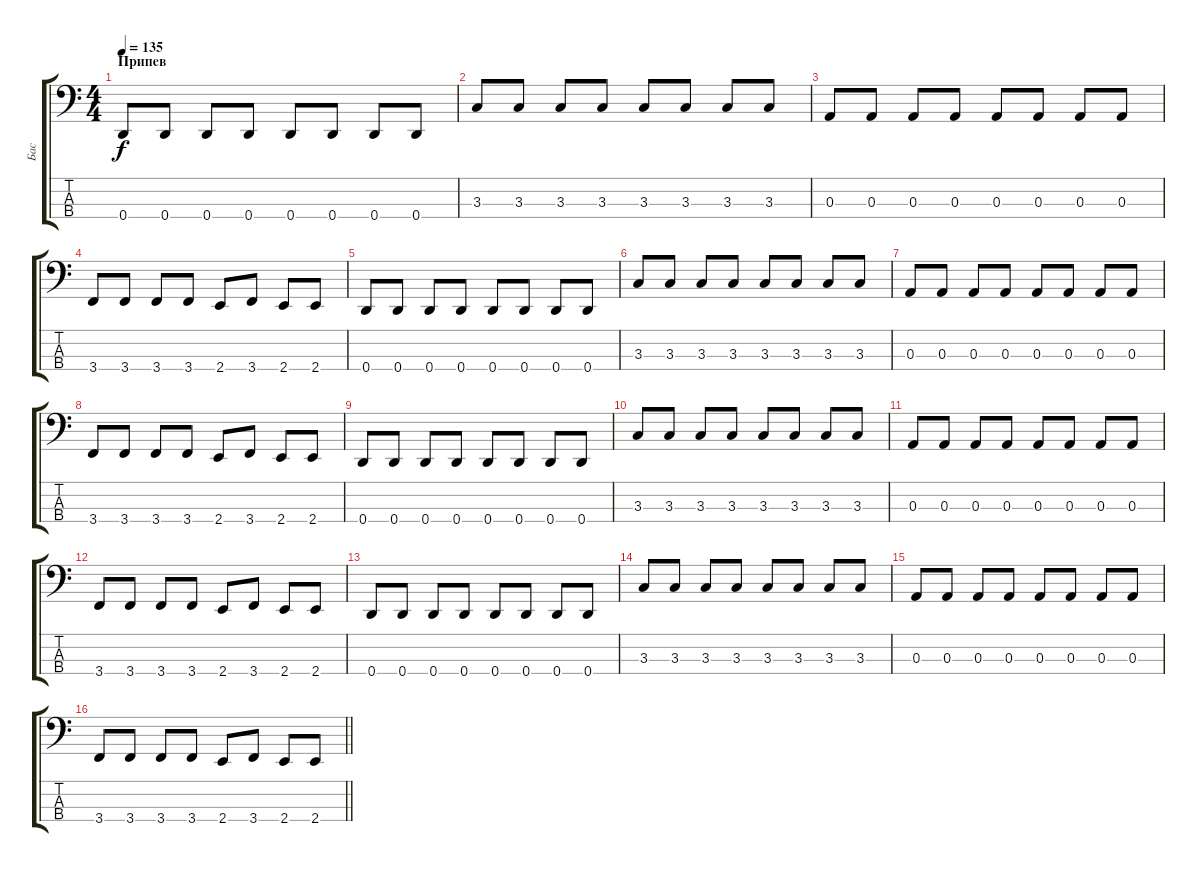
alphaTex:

\track ("Бас" "Бас") {instrument electricbassfinger}
\staff {score tabs}
\tuning (G2 D2 A1 D1) {hide}
\ts (4 4)
\section ("" "Припев")
\tempo 135
\clef f4
\ks c
0.4.8{dy f} 0.4.8 0.4.8 0.4.8 0.4.8 0.4.8 0.4.8 0.4.8 |
3.3.8 3.3.8 3.3.8 3.3.8 3.3.8 3.3.8 3.3.8 3.3.8 |
0.3.8 0.3.8 0.3.8 0.3.8 0.3.8 0.3.8 0.3.8 0.3.8 |
3.4.8 3.4.8 3.4.8 3.4.8 2.4.8 3.4.8 2.4.8 2.4.8 |
0.4.8 0.4.8 0.4.8 0.4.8 0.4.8 0.4.8 0.4.8 0.4.8 |
3.3.8 3.3.8 3.3.8 3.3.8 3.3.8 3.3.8 3.3.8 3.3.8 |
0.3.8 0.3.8 0.3.8 0.3.8 0.3.8 0.3.8 0.3.8 0.3.8 |
3.4.8 3.4.8 3.4.8 3.4.8 2.4.8 3.4.8 2.4.8 2.4.8 |
0.4.8 0.4.8 0.4.8 0.4.8 0.4.8 0.4.8 0.4.8 0.4.8 |
3.3.8 3.3.8 3.3.8 3.3.8 3.3.8 3.3.8 3.3.8 3.3.8 |
0.3.8 0.3.8 0.3.8 0.3.8 0.3.8 0.3.8 0.3.8 0.3.8 |
3.4.8 3.4.8 3.4.8 3.4.8 2.4.8 3.4.8 2.4.8 2.4.8 |
0.4.8 0.4.8 0.4.8 0.4.8 0.4.8 0.4.8 0.4.8 0.4.8 |
3.3.8 3.3.8 3.3.8 3.3.8 3.3.8 3.3.8 3.3.8 3.3.8 |
0.3.8 0.3.8 0.3.8 0.3.8 0.3.8 0.3.8 0.3.8 0.3.8 |
\barLineRight lightlight
3.4.8 3.4.8 3.4.8 3.4.8 2.4.8 3.4.8 2.4.8 2.4.8
